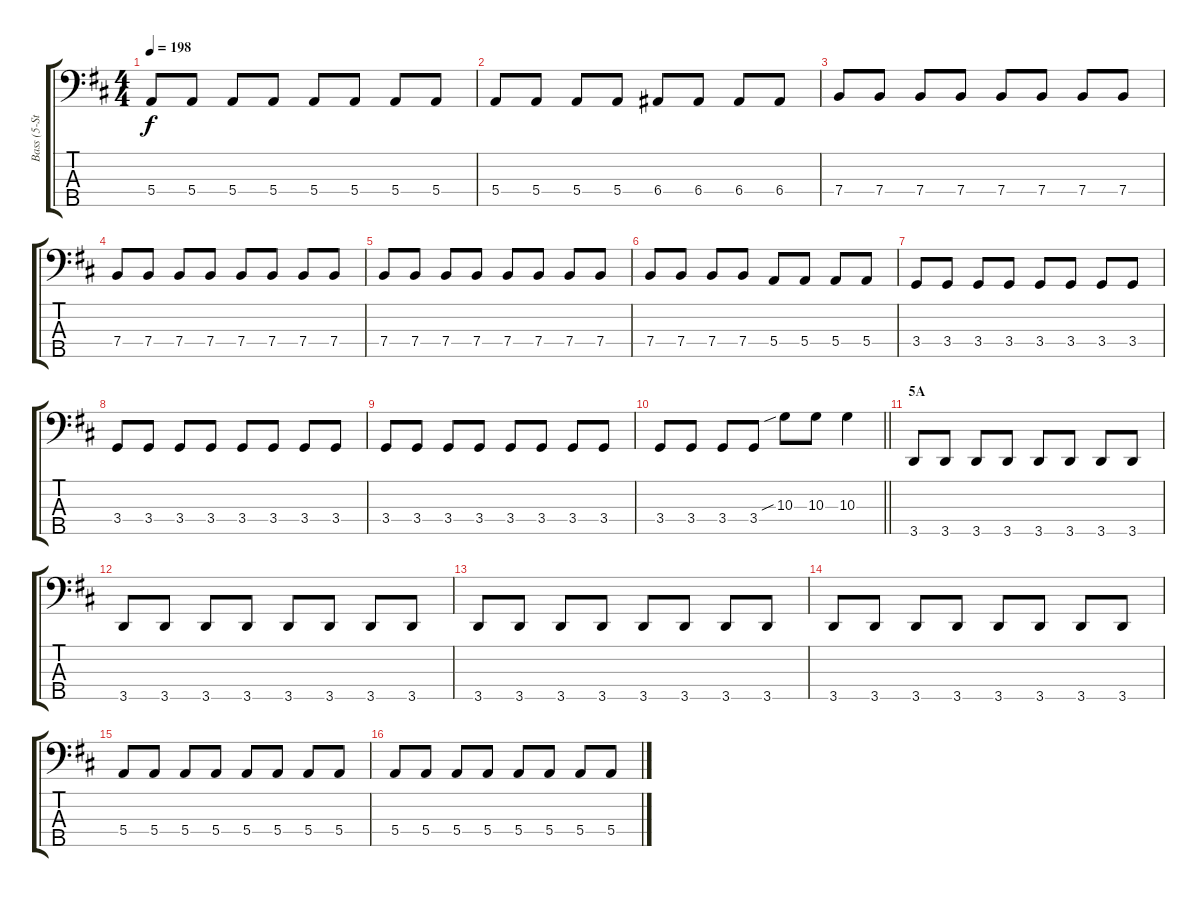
\track ("Bass (5-Strings)" "Bass (5-St") {instrument electricbassfinger}
\staff {score tabs}
\tuning (G2 D2 A1 E1 B0) {hide}
\ts (4 4)
\tempo 198
\clef f4
\ks d
5.4.8{dy f} 5.4.8 5.4.8 5.4.8 5.4.8 5.4.8 5.4.8 5.4.8 |
5.4.8 5.4.8 5.4.8 5.4.8 6.4.8 6.4.8 6.4.8 6.4.8 |
7.4.8 7.4.8 7.4.8 7.4.8 7.4.8 7.4.8 7.4.8 7.4.8 |
7.4.8 7.4.8 7.4.8 7.4.8 7.4.8 7.4.8 7.4.8 7.4.8 |
7.4.8 7.4.8 7.4.8 7.4.8 7.4.8 7.4.8 7.4.8 7.4.8 |
7.4.8 7.4.8 7.4.8 7.4.8 5.4.8 5.4.8 5.4.8 5.4.8 |
3.4.8 3.4.8 3.4.8 3.4.8 3.4.8 3.4.8 3.4.8 3.4.8 |
3.4.8 3.4.8 3.4.8 3.4.8 3.4.8 3.4.8 3.4.8 3.4.8 |
3.4.8 3.4.8 3.4.8 3.4.8 3.4.8 3.4.8 3.4.8 3.4.8 |
\barLineRight lightlight
3.4.8 3.4.8 3.4.8 3.4.8 10.3{sib}.8 10.3.8 10.3.4 |
\section ("" "5A")
3.5.8 3.5.8 3.5.8 3.5.8 3.5.8 3.5.8 3.5.8 3.5.8 |
3.5.8 3.5.8 3.5.8 3.5.8 3.5.8 3.5.8 3.5.8 3.5.8 |
3.5.8 3.5.8 3.5.8 3.5.8 3.5.8 3.5.8 3.5.8 3.5.8 |
3.5.8 3.5.8 3.5.8 3.5.8 3.5.8 3.5.8 3.5.8 3.5.8 |
5.4.8 5.4.8 5.4.8 5.4.8 5.4.8 5.4.8 5.4.8 5.4.8 |
5.4.8 5.4.8 5.4.8 5.4.8 5.4.8 5.4.8 5.4.8 5.4.8
